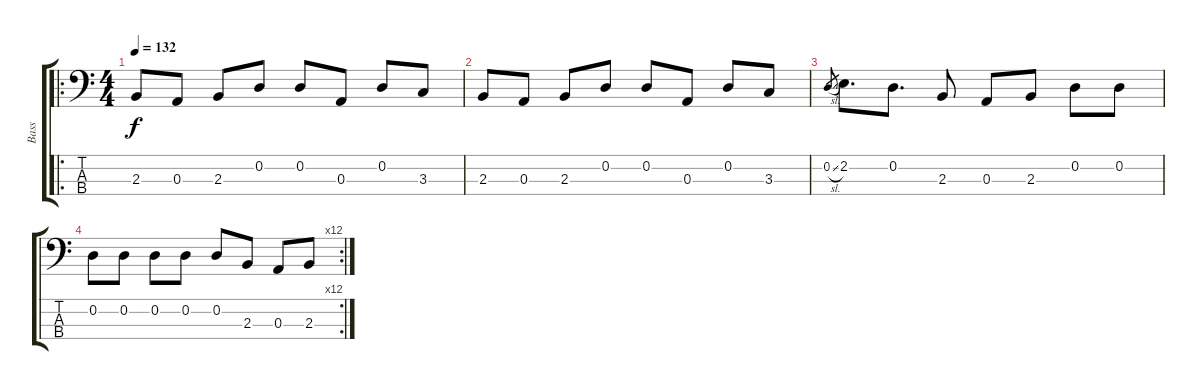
\track ("Bass" "Bass") {instrument electricbassfinger}
\staff {score tabs}
\tuning (G2 D2 A1 E1) {hide}
\ro
\ts (4 4)
\tempo 132
\clef f4
\ks c
2.3.8{dy f instrument electricbassfinger} 0.3.8 2.3.8 0.2.8 0.2.8 0.3.8 0.2.8 3.3.8 |
2.3.8 0.3.8 2.3.8 0.2.8 0.2.8 0.3.8 0.2.8 3.3.8 |
0.2{sl}.8{gr} 2.2.8{d} 0.2.8{d} 2.3.8 0.3.8 2.3.8 0.2.8 0.2.8 |
\rc 12
0.2.8 0.2.8 0.2.8 0.2.8 0.2.8 2.3.8 0.3.8 2.3.8
